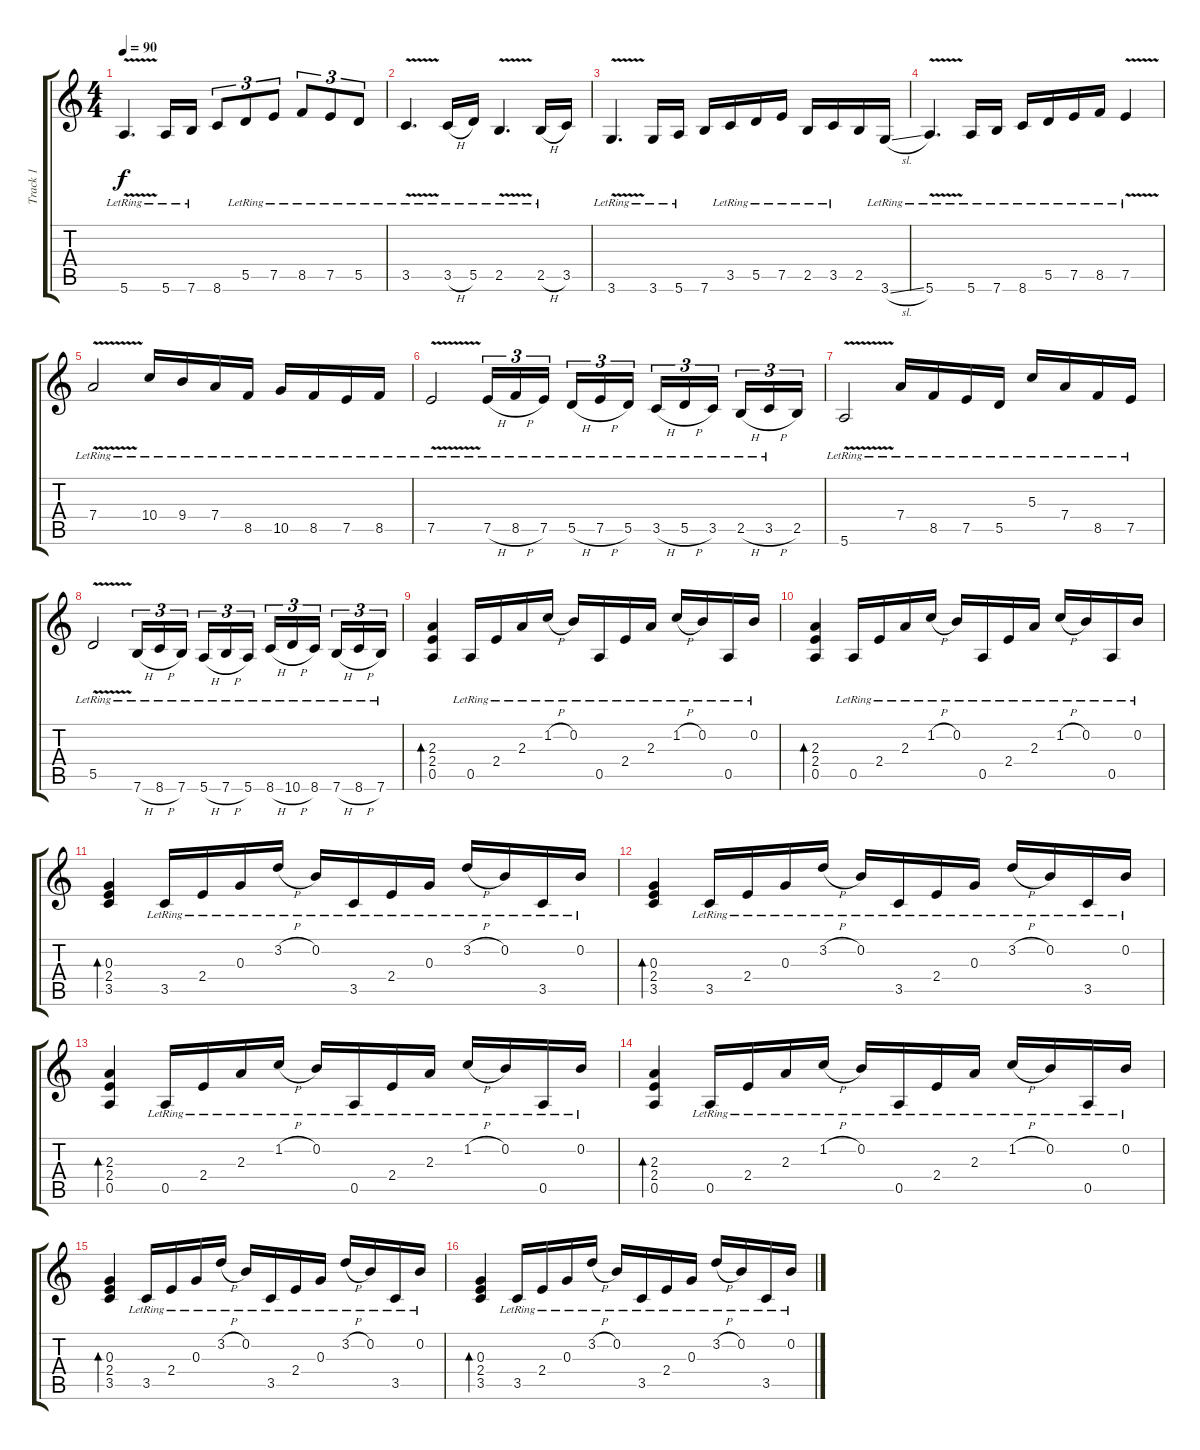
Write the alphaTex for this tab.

\track ("Track 1" "Track 1") {instrument acousticguitarsteel}
\staff {score tabs}
\tuning (E4 B3 G3 D3 A2 E2) {hide}
\ts (4 4)
\tempo 90
\clef g2
\ks c
5.6{v lr}.4{d dy f instrument acousticguitarsteel} 5.6{lr}.16 7.6{lr}.16 8.6.8{tu (3 2)} 5.5{lr}.8{tu (3 2)} 7.5{lr}.8{tu (3 2)} 8.5{lr}.8{tu (3 2)} 7.5{lr}.8{tu (3 2)} 5.5{lr}.8{tu (3 2)} |
3.5{v lr}.4{d} 3.5{h lr}.16 5.5{lr}.16 2.5{v lr}.4{d} 2.5{h lr}.16 3.5.16 |
3.6{v lr}.4{d} 3.6{lr}.16 5.6{lr}.16 7.6.16 3.5{lr}.16 5.5{lr}.16 7.5{lr}.16 2.5{lr}.16 3.5{lr}.16 2.5.16 3.6{sl lr}.16 |
5.6{v lr}.4{d} 5.6{lr}.16 7.6{lr}.16 8.6{lr}.16 5.5{lr}.16 7.5{lr}.16 8.5{lr}.16 7.5{v lr}.4 |
7.4{v lr}.2 10.4{lr}.16 9.4{lr}.16 7.4{lr}.16 8.5{lr}.16 10.5{lr}.16 8.5{lr}.16 7.5{lr}.16 8.5{lr}.16 |
7.5{v lr}.2 7.5{h lr}.16{tu (3 2)} 8.5{h lr}.16{tu (3 2)} 7.5{lr}.16{tu (3 2) beam splitsecondary} 5.5{h lr}.16{tu (3 2)} 7.5{h lr}.16{tu (3 2)} 5.5{lr}.16{tu (3 2)} 3.5{h lr}.16{tu (3 2)} 5.5{h lr}.16{tu (3 2)} 3.5{lr}.16{tu (3 2) beam splitsecondary} 2.5{h lr}.16{tu (3 2)} 3.5{h lr}.16{tu (3 2)} 2.5.16{tu (3 2)} |
5.6{v lr}.2 7.4{lr}.16 8.5{lr}.16 7.5{lr}.16 5.5{lr}.16 5.3{lr}.16 7.4{lr}.16 8.5{lr}.16 7.5{lr}.16 |
5.5{v lr}.2 7.6{h lr}.16{tu (3 2)} 8.6{h lr}.16{tu (3 2)} 7.6{lr}.16{tu (3 2) beam splitsecondary} 5.6{h lr}.16{tu (3 2)} 7.6{h lr}.16{tu (3 2)} 5.6{lr}.16{tu (3 2)} 8.6{h lr}.16{tu (3 2)} 10.6{h lr}.16{tu (3 2)} 8.6{lr}.16{tu (3 2) beam splitsecondary} 7.6{h lr}.16{tu (3 2)} 8.6{h lr}.16{tu (3 2)} 7.6{lr}.16{tu (3 2)} |
(2.3 2.4 0.5).4{bd 240} 0.5{lr}.16 2.4{lr}.16 2.3{lr}.16 1.2{h lr}.16 0.2{lr}.16 0.5{lr}.16 2.4{lr}.16 2.3{lr}.16 1.2{h lr}.16 0.2{lr}.16 0.5{lr}.16 0.2{lr}.16 |
(2.3 2.4 0.5).4{bd 240} 0.5{lr}.16 2.4{lr}.16 2.3{lr}.16 1.2{h lr}.16 0.2{lr}.16 0.5{lr}.16 2.4{lr}.16 2.3{lr}.16 1.2{h lr}.16 0.2{lr}.16 0.5{lr}.16 0.2{lr}.16 |
(0.3 2.4 3.5).4{bd 240} 3.5{lr}.16 2.4{lr}.16 0.3{lr}.16 3.2{h lr}.16 0.2{lr}.16 3.5{lr}.16 2.4{lr}.16 0.3{lr}.16 3.2{h lr}.16 0.2{lr}.16 3.5{lr}.16 0.2{lr}.16 |
(0.3 2.4 3.5).4{bd 240} 3.5{lr}.16 2.4{lr}.16 0.3{lr}.16 3.2{h lr}.16 0.2{lr}.16 3.5{lr}.16 2.4{lr}.16 0.3{lr}.16 3.2{h lr}.16 0.2{lr}.16 3.5{lr}.16 0.2{lr}.16 |
(2.3 2.4 0.5).4{bd 240} 0.5{lr}.16 2.4{lr}.16 2.3{lr}.16 1.2{h lr}.16 0.2{lr}.16 0.5{lr}.16 2.4{lr}.16 2.3{lr}.16 1.2{h lr}.16 0.2{lr}.16 0.5{lr}.16 0.2{lr}.16 |
(2.3 2.4 0.5).4{bd 240} 0.5{lr}.16 2.4{lr}.16 2.3{lr}.16 1.2{h lr}.16 0.2{lr}.16 0.5{lr}.16 2.4{lr}.16 2.3{lr}.16 1.2{h lr}.16 0.2{lr}.16 0.5{lr}.16 0.2{lr}.16 |
(0.3 2.4 3.5).4{bd 240} 3.5{lr}.16 2.4{lr}.16 0.3{lr}.16 3.2{h lr}.16 0.2{lr}.16 3.5{lr}.16 2.4{lr}.16 0.3{lr}.16 3.2{h lr}.16 0.2{lr}.16 3.5{lr}.16 0.2{lr}.16 |
(0.3 2.4 3.5).4{bd 240} 3.5{lr}.16 2.4{lr}.16 0.3{lr}.16 3.2{h lr}.16 0.2{lr}.16 3.5{lr}.16 2.4{lr}.16 0.3{lr}.16 3.2{h lr}.16 0.2{lr}.16 3.5{lr}.16 0.2{lr}.16
